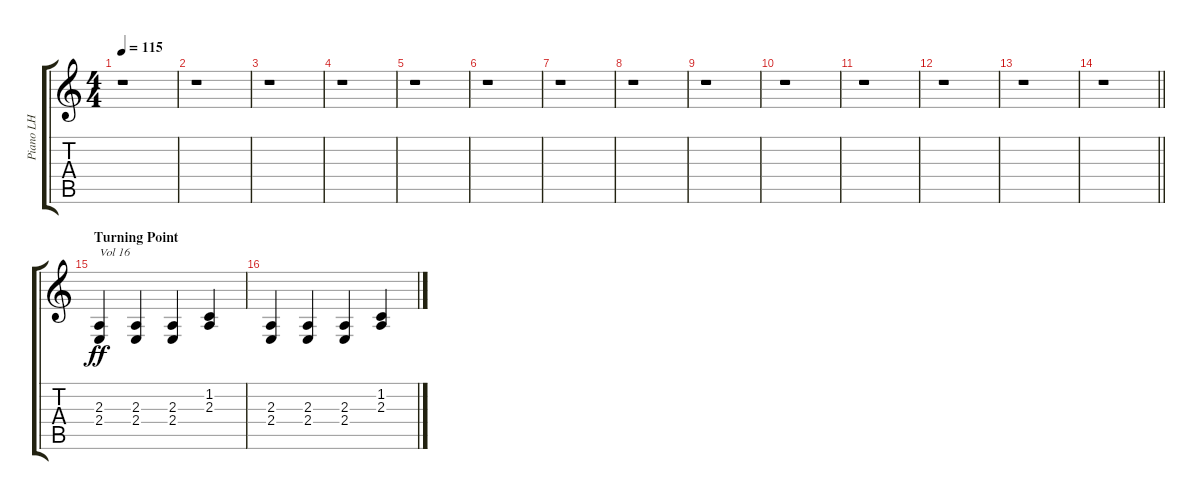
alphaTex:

\track ("Piano LH" "Piano LH") {instrument acousticgrandpiano}
\staff {score tabs}
\tuning (E4 B3 G3 D3 A2 E2) {hide}
\ts (4 4)
\tempo 115
\clef g2
\ks c
r.1{dy f} |
r.1 |
r.1 |
r.1 |
r.1 |
r.1 |
r.1 |
r.1 |
r.1 |
r.1 |
r.1 |
r.1 |
r.1 |
\barLineRight lightlight
r.1 |
\section ("" "Turning Point")
(2.3 2.4).4{txt "Vol 16" dy ff volume 16} (2.3 2.4).4 (2.3 2.4).4 (1.2 2.3).4 |
(2.3 2.4).4 (2.3 2.4).4 (2.3 2.4).4 (1.2 2.3).4
